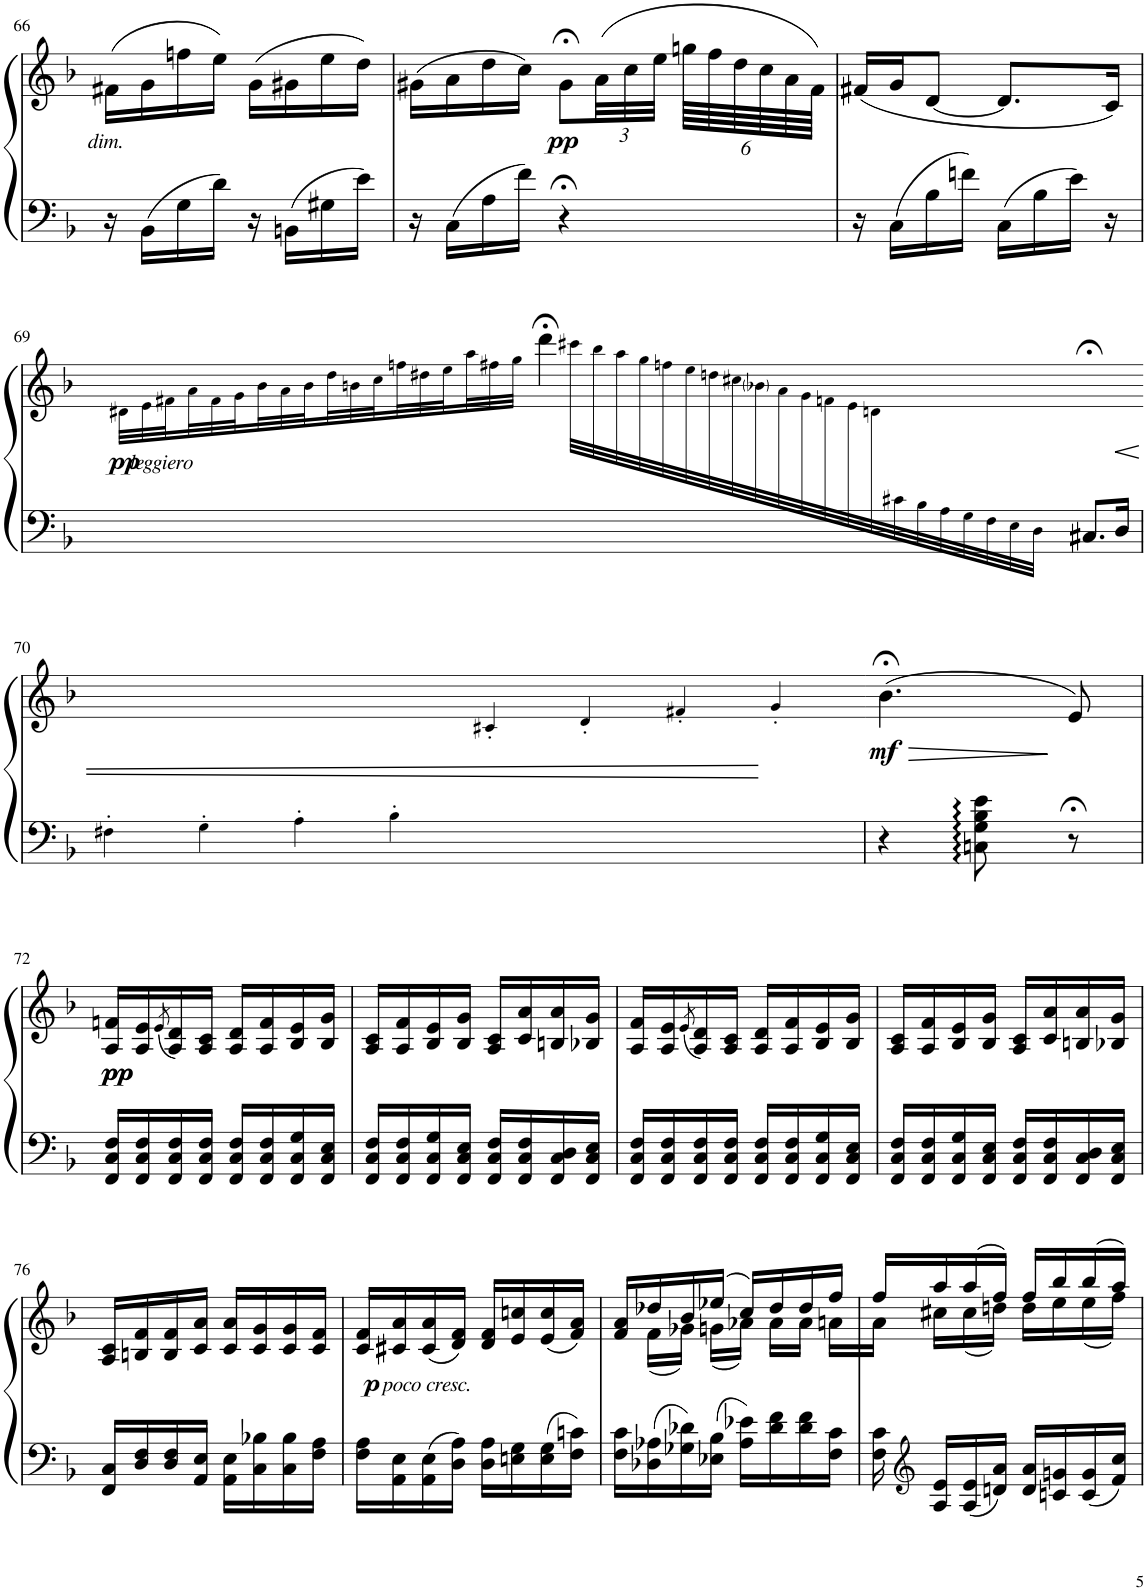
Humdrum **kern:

**kern	**kern	**dynam
*part1	*part1	*part1
*staff2	*staff1	*staff1/2
*I"Piano	*	*
*I'Pno	*	*
!!LO:PB:g=z
*clefF4	*clefG2	*
*k[b-]	*k[b-]	*
*M2/4	*M2/4	*
=66	=66	=66
!	!	!LO:DY:b
16r	(16f#X\LL	other-dynamics
16BB-\LL	16g\	.
16G\	16ffn\	.
16d\JJ	16ee\JJ)	.
16r	(16g\LL	.
16BBn\LL	16g#X\	.
16G#X\	16ee\	.
16e\JJ	16dd\JJ)	.
=67	=67	=67
16r	(16g#X\LL	.
16C\LL	16a\	.
16A\	16dd\	.
16f\JJ	16cc\JJ)	.
!	!	!LO:DY:b
4r;<	8g#;<\L	pp
*	*Xbrackettup	*
.	(48a\LL	.
.	48cc\	.
.	48ee\JJJ	.
.	96ggn\LLLL	.
.	96ff\	.
.	96dd\	.
.	96cc\	.
.	96a\	.
.	96f\JJJJ)	.
=68	=68	=68
16r	(16f#X/LL	.
16C\LL	16g/J	.
16B-\	[8d/J	.
16fn\JJ	.	.
16C\LL	8.d/L]	.
16B-\	.	.
16e\JJ	.	.
16r	16c/Jk)	.
!!LO:LB:g=z
=69	=69	=69
*^	*	*
4..ryy	2ryy	8.ryy	.
!	!	!	!LO:DY:b
.	.	32d#X!\LLL	pp
.	.	32e!\	.
!	!	!	!LO:DY:b
.	.	32f#X!\J	other-dynamics
.	.	32a!\L	.
.	.	32f#!\	.
.	.	32g!\J	.
.	.	32b-!\L	.
.	.	32a!\	.
.	.	32b-!\J	.
.	.	32dd!\L	.
.	1.ryy	32bn!\	.
.	.	32cc!\J	.
.	.	32ffn!\L	.
.	.	32dd#X!\	.
.	.	32ee!\J	.
.	.	32aa!\L	.
.	.	32ff#X!\	.
.	.	32gg!\JJJ	.
.	.	4ddd;<\	.
.	.	32ccc#X!\LLL	.
.	.	32bb-!\	.
.	.	32aa!\	.
.	.	32gg!\	.
.	.	32ffn!\	.
.	.	32ee!\	.
.	.	32ddn!\	.
.	.	32cc#X!\	.
.	.	32b-X!\	.
.	.	32a!\	.
.	.	32g!\	.
.	.	32fn!\	.
.	.	32e!\	.
.	.	32dn!\	.
32c#X!\	.	8..ryy	.
32B-!\	.	.	.
32A!\	.	.	.
32G!\	.	.	.
32F!\	.	.	.
32E!\	.	.	.
32D!\JJJ	.	.	.
16.ryy	.	16.ryy	.
8.C#X;</L	.	4ryy	.
!	!	!	!LO:HP:b=2
16D/Jk	.	.	<
!!LO:LB:g=z
=70-	=70-	=70-	=70-
4F#X'!\	2ryy	1ryy	.
4G'!\	.	.	.
4A'!\	2ryy	.	.
4B-'!\	.	.	.
1ryy	1ryy	4c#X'!/	.
.	.	4d'!/	.
.	.	4f#X'!/	.
.	.	4g'!/	[
*v	*v	*	*
=71-	=71-	=71-
!	!	!LO:HP:b
!	!	!LO:DY:n=1:b
4r	(4.b-;<\	> mf
2ryy	.	.
.	8e/)	]
.	1ryy	.
2ryy	.	.
8Cn\ 8G\ 8B-\ 8e\	.	.
8r;<	.	.
!!LO:LB:g=z
=72	=72	=72
!	!	!LO:DY:b
!	!	!LO:DY:n=1:b
16FF/ 16C/ 16F/LL	16A/ 16fn/LL	pp pp
2ryy	16A/ 16e/	.
.	(8qe/	.
.	16A/ 16d/)	.
.	16A/ 16c/JJ	.
.	16A/ 16d/LL	.
.	16A/ 16f/	.
.	16B-/ 16e/	.
.	16B-/ 16g/JJ	.
.	1ryy	.
2ryy	.	.
16FF/ 16C/ 16F/	.	.
16FF/ 16C/ 16F/	.	.
16FF/ 16C/ 16F/JJ	.	.
16FF/ 16C/ 16F/LL	.	.
16FF/ 16C/ 16F/	.	.
16FF/ 16C/ 16G/	.	.
16FF/ 16C/ 16E/JJ	.	.
=73	=73	=73
16FF/ 16C/ 16F/LL	16A/ 16c/LL	.
2ryy	16A/ 16f/	.
.	16B-/ 16e/	.
.	16B-/ 16g/JJ	.
.	16A/ 16c/LL	.
.	16c/ 16a/	.
.	16Bn/ 16a/	.
.	16B-X/ 16g/JJ	.
.	2ryy	.
16FF/ 16C/ 16F/	.	.
16FF/ 16C/ 16G/	.	.
16FF/ 16C/ 16E/JJ	.	.
16FF/ 16C/ 16F/LL	.	.
16FF/ 16C/ 16F/	.	.
16FF/ 16C/ 16D/	.	.
16FF/ 16C/ 16E/JJ	.	.
=74	=74	=74
16FF/ 16C/ 16F/LL	16A/ 16f/LL	.
16FF/ 16C/ 16F/	16A/ 16e/	.
.	(8qe/	.
16FF/ 16C/ 16F/	16A/ 16d/)	.
16FF/ 16C/ 16F/JJ	16A/ 16c/JJ	.
16FF/ 16C/ 16F/LL	16A/ 16d/LL	.
16FF/ 16C/ 16F/	16A/ 16f/	.
16FF/ 16C/ 16G/	16B-/ 16e/	.
16FF/ 16C/ 16E/JJ	16B-/ 16g/JJ	.
=75	=75	=75
16FF/ 16C/ 16F/LL	16A/ 16c/LL	.
16FF/ 16C/ 16F/	16A/ 16f/	.
16FF/ 16C/ 16G/	16B-/ 16e/	.
16FF/ 16C/ 16E/JJ	16B-/ 16g/JJ	.
16FF/ 16C/ 16F/LL	16A/ 16c/LL	.
16FF/ 16C/ 16F/	16c/ 16a/	.
16FF/ 16C/ 16D/	16Bn/ 16a/	.
16FF/ 16C/ 16E/JJ	16B-X/ 16g/JJ	.
!!LO:LB:g=z
=76	=76	=76
16FF/ 16C/LL	16A/ 16c/LL	.
16D/ 16F/	16Bn/ 16f/	.
16D/ 16F/	16B/ 16f/	.
16AA/ 16E/JJ	16c/ 16a/JJ	.
16AA\ 16E\LL	16c/ 16a/LL	.
16C\ 16B-X\	16c/ 16g/	.
16C\ 16B-\	16c/ 16g/	.
16F\ 16A\JJ	16c/ 16f/JJ	.
=77	=77	=77
!	!	!LO:DY:b
16F\ 16A\LL	16c/ 16f/LL	p
16AA\ 16E\	16c#X/ 16a/	.
!	!	!LO:DY:b
16AA\ 16E\	(16c#/ 16a/	other-dynamics
16D\ 16A\JJ	16d/ 16f/JJ)	.
16D\ 16A\LL	16d/ 16f/LL	.
16En\ 16G\	16e/ 16ccn/	.
16E\ 16G\	(16e/ 16cc/	.
16F\ 16cn\JJ	16f/ 16a/JJ)	.
=78	=78	=78
*	*^	*
16F\ 16c\LL	16f/ 16a/LL	16ryy	.
16D-X\ 16A-X\	16dd-X/	(16f\LL	.
16G-X\ 16d-X\	16b-/	16g-X\JJ)	.
16E-X\ 16B-\JJ	(16ee-X/JJ	(16gn\LL	.
16A-\ 16e-X\LL	16cc/LL)	16a-X\JJ)	.
16d-\ 16f\	16dd-/	16a-\LL	.
16d-\ 16f\	16dd-/	16a-\JJ	.
16F\ 16c\JJ	16ff/JJ	16an\LL	.
=79	=79	=79	=79
16F\ 16c\	16ff/LL	16a\JJ	.
*clefG2	*	*	*
16A/ 16e/LL	16aa/	16cc#X\LL	.
16A/ 16e/	(16aa/	(16cc#\	.
16dn/ 16a/JJ	16ff/JJ)	16ddn\JJ)	.
16d/ 16a/LL	16ff/LL	16dd\LL	.
16cn/ 16gn/	16bb-/	16ee\	.
16c/ 16g/	(16bb-/	(16ee\	.
16f/ 16cc/JJ	16aa/JJ)	16ff\JJ)	.
*	*v	*v	*
=	=	=
*-	*-	*-
